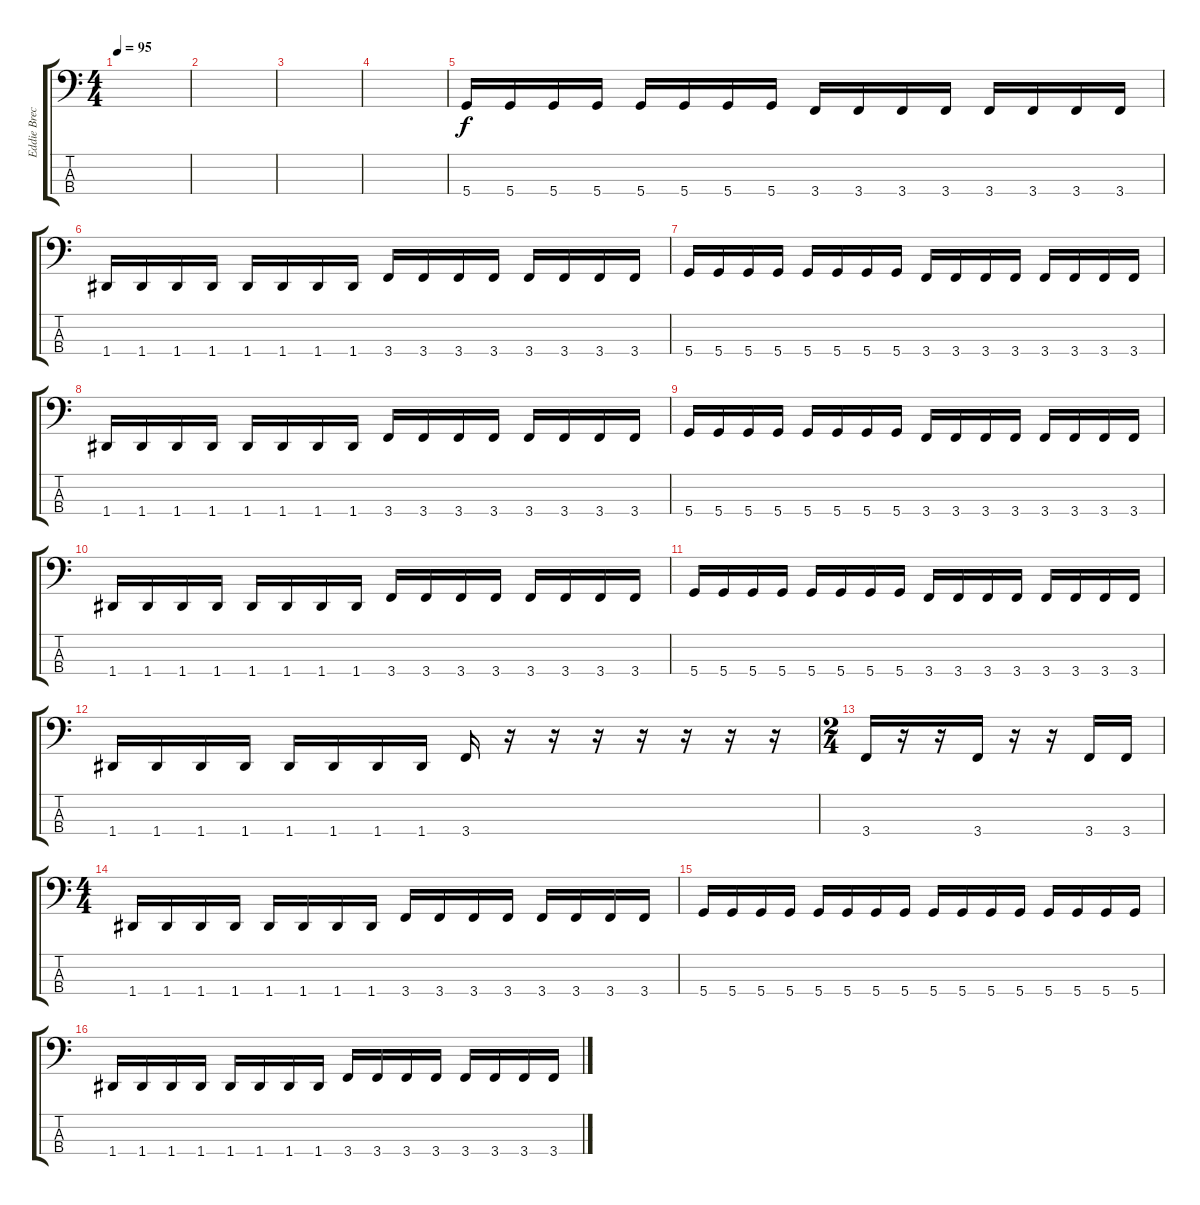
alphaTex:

\track ("Eddie Breckenridge" "Eddie Brec") {instrument electricbasspick}
\staff {score tabs}
\tuning (G2 D2 A1 D1) {hide}
\ts (4 4)
\tempo 95
\clef f4
\ks c
|
|
|
|
5.4.16 5.4.16 5.4.16 5.4.16 5.4.16 5.4.16 5.4.16 5.4.16 3.4.16 3.4.16 3.4.16 3.4.16 3.4.16 3.4.16 3.4.16 3.4.16 |
1.4.16 1.4.16 1.4.16 1.4.16 1.4.16 1.4.16 1.4.16 1.4.16 3.4.16 3.4.16 3.4.16 3.4.16 3.4.16 3.4.16 3.4.16 3.4.16 |
5.4.16 5.4.16 5.4.16 5.4.16 5.4.16 5.4.16 5.4.16 5.4.16 3.4.16 3.4.16 3.4.16 3.4.16 3.4.16 3.4.16 3.4.16 3.4.16 |
1.4.16 1.4.16 1.4.16 1.4.16 1.4.16 1.4.16 1.4.16 1.4.16 3.4.16 3.4.16 3.4.16 3.4.16 3.4.16 3.4.16 3.4.16 3.4.16 |
5.4.16 5.4.16 5.4.16 5.4.16 5.4.16 5.4.16 5.4.16 5.4.16 3.4.16 3.4.16 3.4.16 3.4.16 3.4.16 3.4.16 3.4.16 3.4.16 |
1.4.16 1.4.16 1.4.16 1.4.16 1.4.16 1.4.16 1.4.16 1.4.16 3.4.16 3.4.16 3.4.16 3.4.16 3.4.16 3.4.16 3.4.16 3.4.16 |
5.4.16 5.4.16 5.4.16 5.4.16 5.4.16 5.4.16 5.4.16 5.4.16 3.4.16 3.4.16 3.4.16 3.4.16 3.4.16 3.4.16 3.4.16 3.4.16 |
1.4.16 1.4.16 1.4.16 1.4.16 1.4.16 1.4.16 1.4.16 1.4.16 3.4.16 r.16 r.16 r.16 r.16 r.16 r.16 r.16 |
\ts (2 4)
3.4.16 r.16 r.16 3.4.16 r.16 r.16 3.4.16 3.4.16 |
\ts (4 4)
1.4.16 1.4.16 1.4.16 1.4.16 1.4.16 1.4.16 1.4.16 1.4.16 3.4.16 3.4.16 3.4.16 3.4.16 3.4.16 3.4.16 3.4.16 3.4.16 |
5.4.16 5.4.16 5.4.16 5.4.16 5.4.16 5.4.16 5.4.16 5.4.16 5.4.16 5.4.16 5.4.16 5.4.16 5.4.16 5.4.16 5.4.16 5.4.16 |
1.4.16 1.4.16 1.4.16 1.4.16 1.4.16 1.4.16 1.4.16 1.4.16 3.4.16 3.4.16 3.4.16 3.4.16 3.4.16 3.4.16 3.4.16 3.4.16
